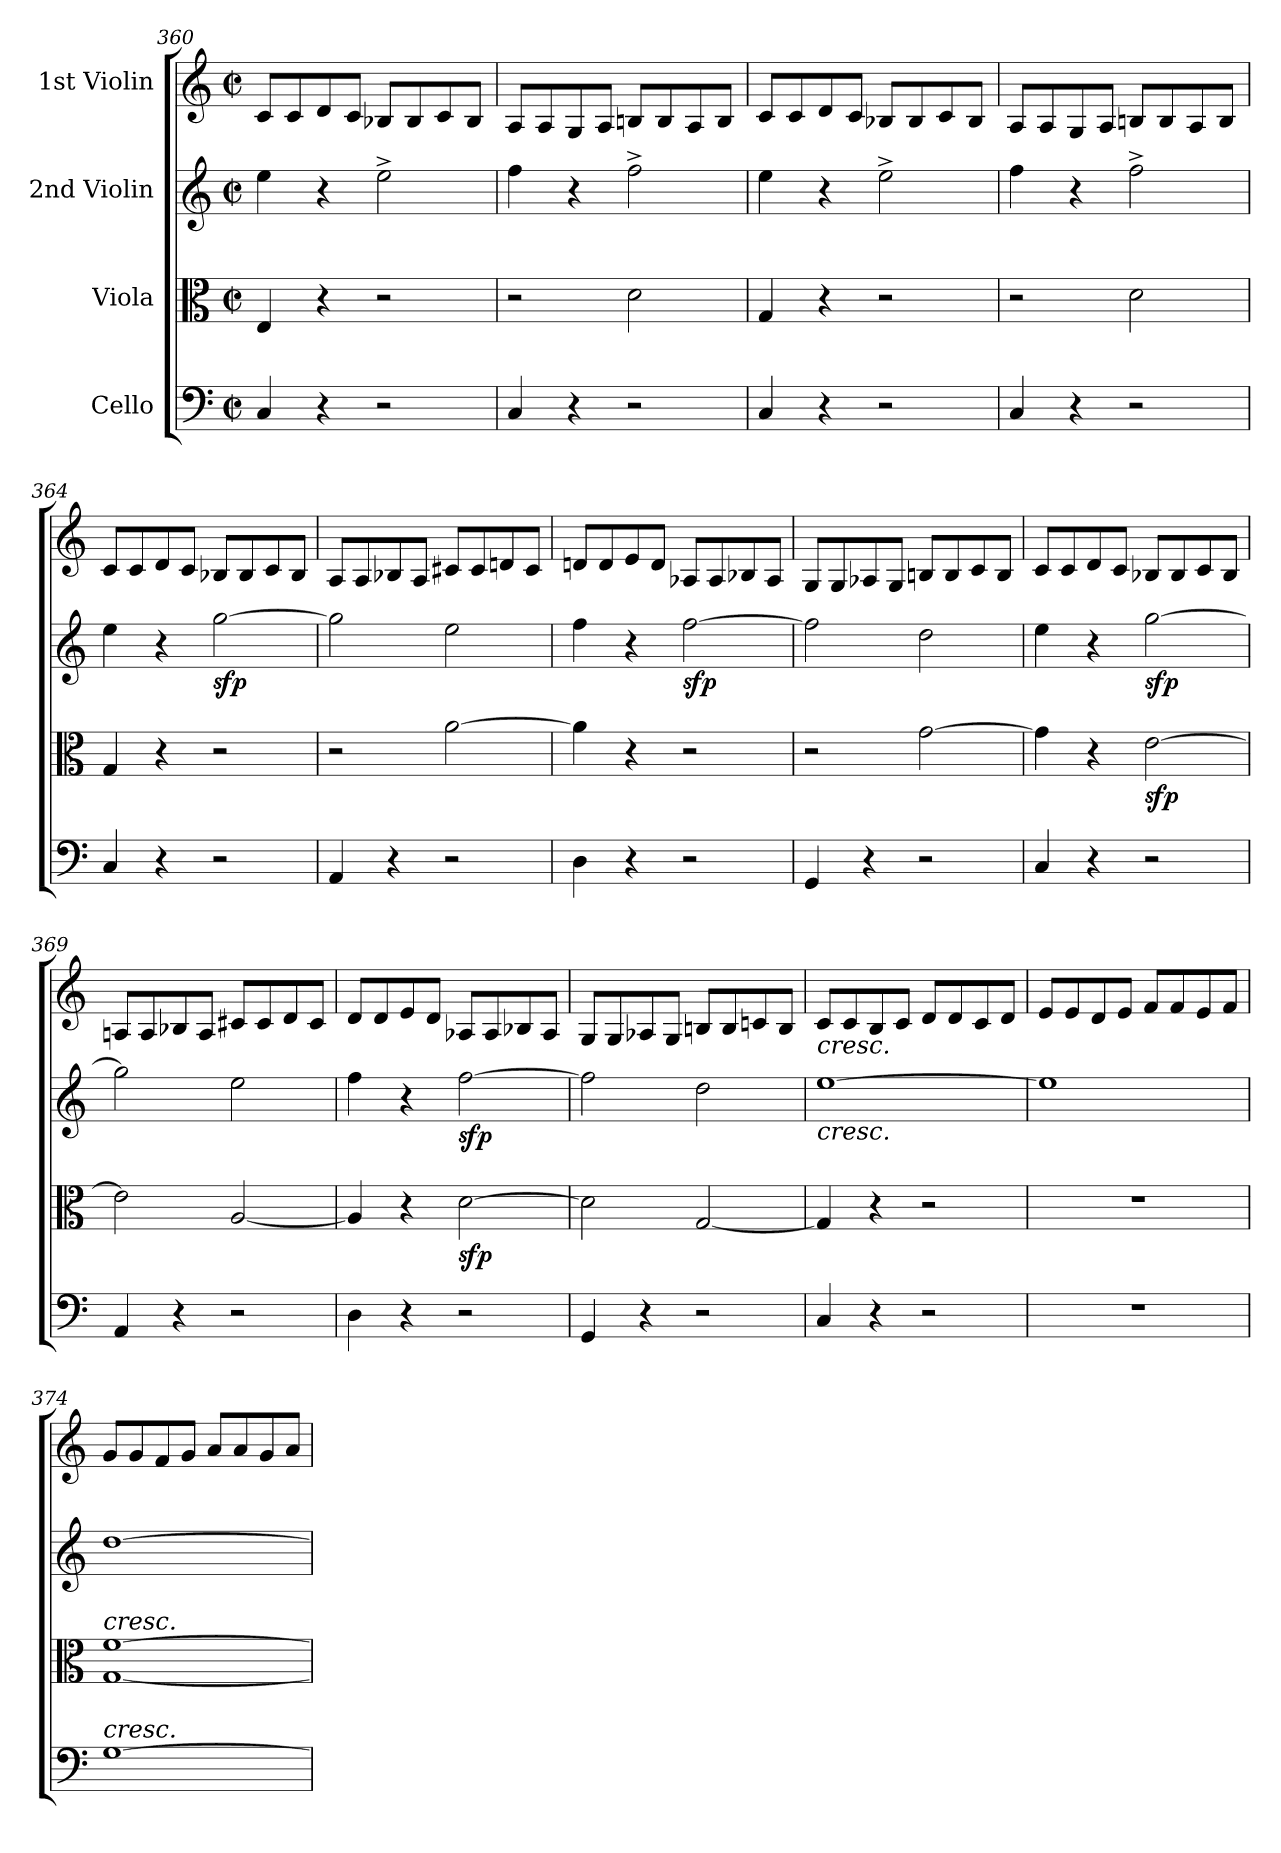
**kern	**kern	**dynam	**kern	**dynam	**kern
*part4	*part3	*part3	*part2	*part2	*part1
*staff4	*staff3	*staff3	*staff2	*staff2	*staff1
*I"Cello	*I"Viola	*	*I"2nd Violin	*	*I"1st Violin
*clefF4	*clefC3	*	*clefG2	*	*clefG2
*k[]	*k[]	*	*k[]	*	*k[]
*M2/2	*M2/2	*	*M2/2	*	*M2/2
*met(c|)	*met(c|)	*	*met(c|)	*	*met(c|)
=360	=360	=360	=360	=360	=360
4C/	4E/	.	4ee\	.	8c/L
.	.	.	.	.	8c/
4r	4r	.	4r	.	8d/
.	.	.	.	.	8c/J
2r	2r	.	2ee^\	.	8B-X/L
.	.	.	.	.	8B-/
.	.	.	.	.	8c/
.	.	.	.	.	8B-/J
=361	=361	=361	=361	=361	=361
4C/	2r	.	4ff\	.	8A/L
.	.	.	.	.	8A/
4r	.	.	4r	.	8G/
.	.	.	.	.	8A/J
2r	2d\	.	2ff^\	.	8Bn/L
.	.	.	.	.	8B/
.	.	.	.	.	8A/
.	.	.	.	.	8B/J
=362	=362	=362	=362	=362	=362
4C/	4G/	.	4ee\	.	8c/L
.	.	.	.	.	8c/
4r	4r	.	4r	.	8d/
.	.	.	.	.	8c/J
2r	2r	.	2ee^\	.	8B-X/L
.	.	.	.	.	8B-/
.	.	.	.	.	8c/
.	.	.	.	.	8B-/J
!!LO:LB:g=z
=363	=363	=363	=363	=363	=363
4C/	2r	.	4ff\	.	8A/L
.	.	.	.	.	8A/
4r	.	.	4r	.	8G/
.	.	.	.	.	8A/J
2r	2d\	.	2ff^\	.	8Bn/L
.	.	.	.	.	8B/
.	.	.	.	.	8A/
.	.	.	.	.	8B/J
=364	=364	=364	=364	=364	=364
4C/	4G/	.	4ee\	.	8c/L
.	.	.	.	.	8c/
4r	4r	.	4r	.	8d/
.	.	.	.	.	8c/J
!	!	!	!	!LO:DY:b	!
2r	2r	.	[2gg\	sfp	8B-X/L
.	.	.	.	.	8B-/
.	.	.	.	.	8c/
.	.	.	.	.	8B-/J
=365	=365	=365	=365	=365	=365
4AA/	2r	.	2gg\]	.	8A/L
.	.	.	.	.	8A/
4r	.	.	.	.	8B-X/
.	.	.	.	.	8A/J
2r	[2a\	.	2ee\	.	8c#X/L
.	.	.	.	.	8c#/
.	.	.	.	.	8dn/
.	.	.	.	.	8c#/J
!!LO:PB:g=z
=366	=366	=366	=366	=366	=366
4D\	4a\]	.	4ff\	.	8dn/L
.	.	.	.	.	8d/
4r	4r	.	4r	.	8e/
.	.	.	.	.	8d/J
!	!	!	!	!LO:DY:b	!
2r	2r	.	[2ff\	sfp	8A-X/L
.	.	.	.	.	8A-/
.	.	.	.	.	8B-X/
.	.	.	.	.	8A-/J
!!LO:LB:g=z
=367	=367	=367	=367	=367	=367
4GG/	2r	.	2ff\]	.	8G/L
.	.	.	.	.	8G/
4r	.	.	.	.	8A-X/
.	.	.	.	.	8G/J
2r	[2g\	.	2dd\	.	8Bn/L
.	.	.	.	.	8B/
.	.	.	.	.	8c/
.	.	.	.	.	8B/J
=368	=368	=368	=368	=368	=368
4C/	4g\]	.	4ee\	.	8c/L
.	.	.	.	.	8c/
4r	4r	.	4r	.	8d/
.	.	.	.	.	8c/J
!	!	!LO:DY:b	!	!LO:DY:b	!
2r	[2e\	sfp	[2gg\	sfp	8B-X/L
.	.	.	.	.	8B-/
.	.	.	.	.	8c/
.	.	.	.	.	8B-/J
=369	=369	=369	=369	=369	=369
4AA/	2e\]	.	2gg\]	.	8An/L
.	.	.	.	.	8A/
4r	.	.	.	.	8B-X/
.	.	.	.	.	8A/J
2r	[2A/	.	2ee\	.	8c#X/L
.	.	.	.	.	8c#/
.	.	.	.	.	8d/
.	.	.	.	.	8c#/J
!!LO:LB:g=z
=370	=370	=370	=370	=370	=370
4D\	4A/]	.	4ff\	.	8d/L
.	.	.	.	.	8d/
4r	4r	.	4r	.	8e/
.	.	.	.	.	8d/J
!	!	!LO:DY:b	!	!LO:DY:b	!
2r	[2d\	sfp	[2ff\	sfp	8A-X/L
.	.	.	.	.	8A-/
.	.	.	.	.	8B-X/
.	.	.	.	.	8A-/J
=371	=371	=371	=371	=371	=371
4GG/	2d\]	.	2ff\]	.	8G/L
.	.	.	.	.	8G/
4r	.	.	.	.	8A-X/
.	.	.	.	.	8G/J
2r	[2G/	.	2dd\	.	8Bn/L
.	.	.	.	.	8B/
.	.	.	.	.	8cn/
.	.	.	.	.	8B/J
=372	=372	=372	=372	=372	=372
!	!	!	!	!	!LO:TX:b:i:t=cresc.
!	!	!	!LO:TX:b:i:t=cresc.	!	!
4C/	4G/]	.	[1ee	.	8c/L
.	.	.	.	.	8c/
4r	4r	.	.	.	8B/
.	.	.	.	.	8c/J
2r	2r	.	.	.	8d/L
.	.	.	.	.	8d/
.	.	.	.	.	8c/
.	.	.	.	.	8d/J
=373	=373	=373	=373	=373	=373
1r	1r	.	1ee]	.	8e/L
.	.	.	.	.	8e/
.	.	.	.	.	8d/
.	.	.	.	.	8e/J
.	.	.	.	.	8f/L
.	.	.	.	.	8f/
.	.	.	.	.	8e/
.	.	.	.	.	8f/J
!!LO:PB:g=z
=374	=374	=374	=374	=374	=374
!	!LO:TX:a:i:t=cresc.	!	!	!	!
!LO:TX:a:i:t=cresc.	!	!	!	!	!
[1G	[1G [1f	.	[1dd	.	8g/L
.	.	.	.	.	8g/
.	.	.	.	.	8f/
.	.	.	.	.	8g/J
.	.	.	.	.	8a/L
.	.	.	.	.	8a/
.	.	.	.	.	8g/
.	.	.	.	.	8a/J
=	=	=	=	=	=
*-	*-	*-	*-	*-	*-
